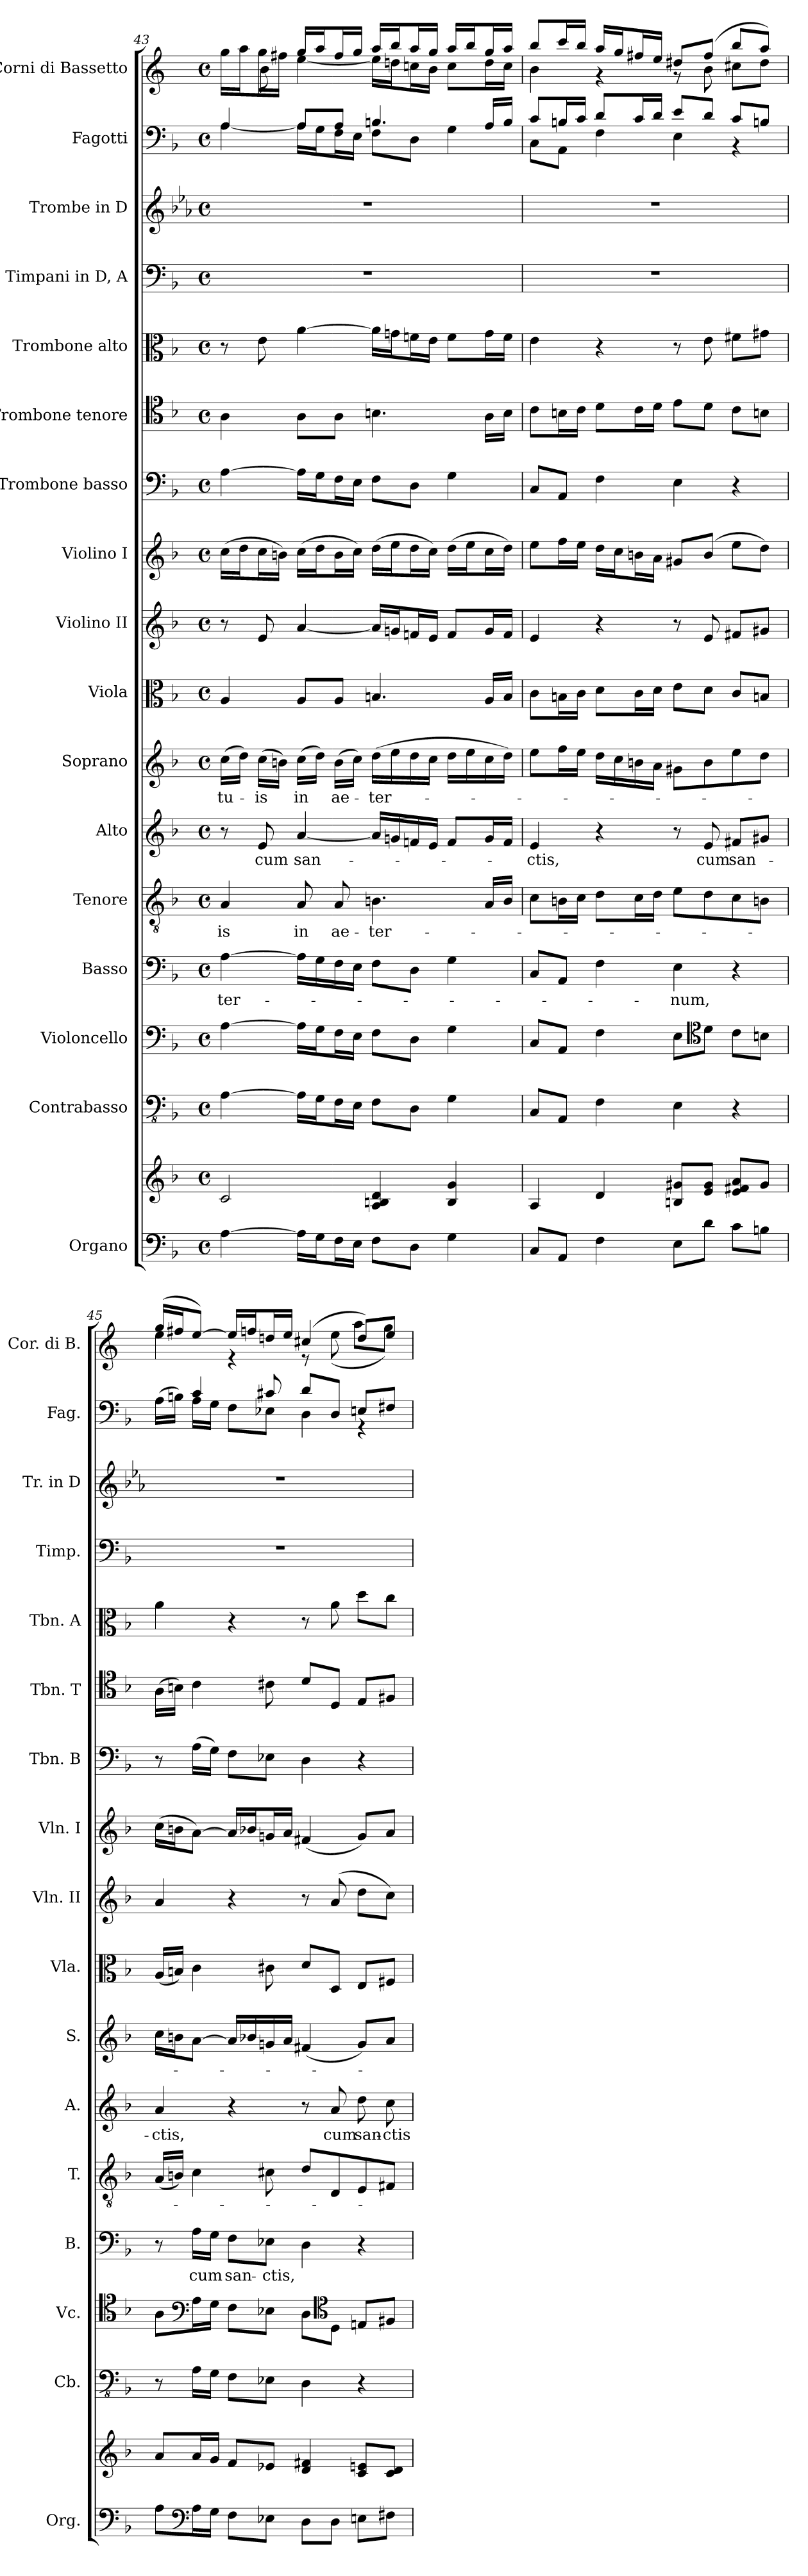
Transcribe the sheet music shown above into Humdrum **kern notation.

**kern	**kern	**kern	**kern	**kern	**text	**kern	**text	**kern	**text	**kern	**text	**kern	**kern	**kern	**kern	**kern	**kern	**kern	**kern	**kern	**kern	**text
*part17	*part17	*part16	*part15	*part14	*part14	*part13	*part13	*part12	*part12	*part11	*part11	*part10	*part9	*part8	*part7	*part6	*part5	*part4	*part3	*part2	*part1	*part1
*staff18	*staff17	*staff16	*staff15	*staff14	*staff14	*staff13	*staff13	*staff12	*staff12	*staff11	*staff11	*staff10	*staff9	*staff8	*staff7	*staff6	*staff5	*staff4	*staff3	*staff2	*staff1	*staff1
*I"Organo	*	*I"Contrabasso	*I"Violoncello	*I"Basso	*	*I"Tenore	*	*I"Alto	*	*I"Soprano	*	*I"Viola	*I"Violino II	*I"Violino I	*I"Trombone basso	*I"Trombone tenore	*I"Trombone alto	*I"Timpani in D, A	*I"Trombe in D	*I"Fagotti	*I"Corni di Bassetto	*
*I'Org.	*	*I'Cb.	*I'Vc.	*I'B.	*	*I'T.	*	*I'A.	*	*I'S.	*	*I'Vla.	*I'Vln. II	*I'Vln. I	*I'Tbn. B	*I'Tbn. T	*I'Tbn. A	*I'Timp.	*I'Tr. in D	*I'Fag.	*I'Cor. di B.	*
!!LO:LB:g=z
*clefF4	*clefG2	*clefFv4	*clefF4	*clefF4	*	*clefGv2	*	*clefG2	*	*clefG2	*	*clefC3	*clefG2	*clefG2	*clefF4	*clefC4	*clefC3	*clefF4	*clefG2	*clefF4	*clefG2	*
*	*	*	*	*	*	*	*	*	*	*	*	*	*	*	*	*	*	*	*ITrd-1c-2	*	*ITrd4c7	*
*k[b-]	*k[b-]	*k[b-]	*k[b-]	*k[b-]	*	*k[b-]	*	*k[b-]	*	*k[b-]	*	*k[b-]	*k[b-]	*k[b-]	*k[b-]	*k[b-]	*k[b-]	*k[b-]	*k[b-]	*k[b-]	*k[b-]	*
*M4/4	*M4/4	*M4/4	*M4/4	*M4/4	*	*M4/4	*	*M4/4	*	*M4/4	*	*M4/4	*M4/4	*M4/4	*M4/4	*M4/4	*M4/4	*M4/4	*M4/4	*M4/4	*M4/4	*
*met(c)	*met(c)	*met(c)	*met(c)	*met(c)	*	*met(c)	*	*met(c)	*	*met(c)	*	*met(c)	*met(c)	*met(c)	*met(c)	*met(c)	*met(c)	*met(c)	*met(c)	*met(c)	*met(c)	*
=43	=43	=43	=43	=43	=43	=43	=43	=43	=43	=43	=43	=43	=43	=43	=43	=43	=43	=43	=43	=43	=43	=43
!	!	!	!	!	!LO:LY:b	!	!LO:LY:b	!	!	!	!LO:LY:b	!	!	!	!	!	!	!	!	!	!	!
*	*	*	*	*	*	*	*	*	*	*	*	*	*	*	*	*	*	*	*	*^	*^	*
[4A\	2c/	[4AA\	[4A\	[4A\	-ter-	4A/	-is	8r	.	(>16cc\LL	tu-	4A/	8r	(>16cc\LL	[4A\	4A\	8r	1r	1r	4A/	[4A\	16cc\LL	8ryy	.
.	.	.	.	.	.	.	.	.	.	16dd\JJ)	.	.	.	16dd\J	.	.	.	.	.	.	.	16dd\J	.	.
!	!	!	!	!	!	!	!	!	!LO:LY:b	!	!LO:LY:b	!	!	!	!	!	!	!	!	!	!	!	!	!
.	.	.	.	.	.	.	.	8e/	cum	(>16cc\LL	-is	.	8e/	16cc\L	.	.	8e\	.	.	.	.	16cc\L	8e\	.
.	.	.	.	.	.	.	.	.	.	16bn\JJ)	.	.	.	16bn\JJ)	.	.	.	.	.	.	.	16bn\JJ	.	.
!	!	!	!	!	!	!	!LO:LY:b	!	!LO:LY:b	!	!LO:LY:b	!	!	!	!	!	!	!	!	!	!	!	!	!
16A\LL]	.	16AA\LL]	16A\LL]	16A\LL]	.	8A/	in	[4a/	san-	(>16cc\LL	in	8A/L	[4a/	(>16cc\LL	16A\LL]	8A\L	[4a\	.	.	8A/L	16A\LL]	16cc/LL	[4a\	.
16G\J	.	16GG\J	16G\J	16G\	.	.	.	.	.	16dd\JJ)	.	.	.	16dd\J	16G\J	.	.	.	.	.	16G\J	16dd/J	.	.
!	!	!	!	!	!	!	!LO:LY:b	!	!	!	!LO:LY:b	!	!	!	!	!	!	!	!	!	!	!	!	!
16F\L	.	16FF\L	16F\L	16F\	.	8A/	ae-	.	.	(>16b\LL	ae-	8A/J	.	16b\L	16F\L	8A\J	.	.	.	8A/J	16F\L	16b/L	.	.
16E\JJ	.	16EE\JJ	16E\JJ	16E\JJ	.	.	.	.	.	16cc\JJ)	.	.	.	16cc\JJ)	16E\JJ	.	.	.	.	.	16E\JJ	16cc/JJ	.	.
!	!	!	!	!	!	!	!LO:LY:b	!	!	!	!LO:LY:b	!	!	!	!	!	!	!	!	!	!	!	!	!
8F\L	4A/ 4Bn/ 4d/	8FF\L	8F\L	8F\L	.	4.Bn\	-ter-	16a/LL]	.	(>16dd\LL	-ter-	4.Bn/	16a/LL]	(>16dd\LL	8F\L	4.Bn\	16a\LL]	.	.	4.Bn/	8F\L	16dd/LL	16a\LL]	.
.	.	.	.	.	.	.	.	16gn/	.	16ee\	.	.	16gn/J	16ee\J	.	.	16gn\J	.	.	.	.	16ee/J	16gn\J	.
8D\J	.	8DD\J	8D\J	8D\J	.	.	.	16fn/	.	16dd\	.	.	16fn/L	16dd\L	8D\J	.	16fn\L	.	.	.	8D\J	16dd/L	16fn\L	.
.	.	.	.	.	.	.	.	16e/JJ	.	16cc\JJ	.	.	16e/JJ	16cc\JJ)	.	.	16e\JJ	.	.	.	.	16cc/JJ	16e\JJ	.
4G\	4B/ 4g/	4GG\	4G\	4G\	.	.	.	8f/L	.	16dd\LL	.	.	8f/L	(>16dd\LL	4G\	.	8f\L	.	.	.	4G\	16dd/LL	8f\L	.
.	.	.	.	.	.	.	.	.	.	16ee\	.	.	.	16ee\J	.	.	.	.	.	.	.	16ee/J	.	.
.	.	.	.	.	.	16A/LL	.	16g/L	.	16cc\	.	16A/LL	16g/L	16cc\L	.	16A\LL	16g\L	.	.	16A/LL	.	16cc/L	16g\L	.
.	.	.	.	.	.	16B/JJ	.	16f/JJ	.	16dd\JJ)	.	16B/JJ	16f/JJ	16dd\JJ)	.	16B\JJ	16f\JJ	.	.	16B/JJ	.	16dd/JJ	16f\JJ	.
=44	=44	=44	=44	=44	=44	=44	=44	=44	=44	=44	=44	=44	=44	=44	=44	=44	=44	=44	=44	=44	=44	=44	=44	=44
!	!	!	!	!	!	!	!	!	!LO:LY:b	!	!	!	!	!	!	!	!	!	!	!	!	!	!	!
8C/L	4A/	8CC/L	8C/L	8C/L	.	8c\L	.	4e/	-ctis,	8ee\L	.	8c\L	4e/	8ee\L	8C/L	8c\L	4e\	1r	1r	8c/L	8C\L	8ee/L	4e\	.
8AA/J	.	8AAA/J	8AA/J	8AA/J	.	16Bn\L	.	.	.	16ff\L	.	16Bn\L	.	16ff\L	8AA/J	16Bn\L	.	.	.	16Bn/L	8AA\J	16ff/L	.	.
.	.	.	.	.	.	16c\JJ	.	.	.	16ee\JJ	.	16c\JJ	.	16ee\JJ	.	16c\JJ	.	.	.	16c/JJ	.	16ee/JJ	.	.
4F\	4d/	4FF\	4F\	4F\	.	8d\L	.	4r	.	16dd\LL	.	8d\L	4r	16dd\LL	4F\	8d\L	4r	.	.	8d/L	4F\	16dd/LL	4r	.
.	.	.	.	.	.	.	.	.	.	16cc\	.	.	.	16cc\J	.	.	.	.	.	.	.	16cc/J	.	.
.	.	.	.	.	.	16c\L	.	.	.	16bn\	.	16c\L	.	16bn\L	.	16c\L	.	.	.	16c/L	.	16bn/L	.	.
.	.	.	.	.	.	16d\JJ	.	.	.	16a\JJ	.	16d\JJ	.	16a\JJ	.	16d\JJ	.	.	.	16d/JJ	.	16a/JJ	.	.
!	!	!	!	!	!LO:LY:b	!	!	!	!	!	!	!	!	!	!	!	!	!	!	!	!	!	!	!
8E\L	8Bn/ 8g#X/L	4EE\	8E\L	4E\	-num,	8e\L	.	8r	.	8g#X\L	.	8e\L	8r	8g#X/L	4E\	8e\L	8r	.	.	8e/L	4E\	8g#X/L	8r	.
*	*	*	*clefC4	*	*	*	*	*	*	*	*	*	*	*	*	*	*	*	*	*	*	*	*	*
!	!	!	!	!	!	!	!	!	!LO:LY:b	!	!	!	!	!	!	!	!	!	!	!	!	!	!	!
8d\J	8e/ 8g#/J	.	8d\J	.	.	8d\	.	8e/	cum	8b\	.	8d\J	8e/	(>8b/J	.	8d\J	8e\	.	.	8d/J	.	(>8b/J	8e\	.
!	!	!	!	!	!	!	!	!	!LO:LY:b	!	!	!	!	!	!	!	!	!	!	!	!	!	!	!
8c\L	8e/ 8f#X/ 8a/L	4r	8c\L	4r	.	8c\	.	8f#X/L	san-	8ee\	.	8c/L	8f#X/L	8ee\L	4r	8c\L	8f#X\L	.	.	8c/L	4r	8ee/L	8f#X\L	.
8Bn\J	8g#/J	.	8Bn\J	.	.	8Bn\J	.	8g#X/J	.	8dd\J	.	8Bn/J	8g#X/J	8dd\J)	.	8Bn\J	8g#X\J	.	.	8Bn/J	.	8dd/J)	8g#\J	.
=45	=45	=45	=45	=45	=45	=45	=45	=45	=45	=45	=45	=45	=45	=45	=45	=45	=45	=45	=45	=45	=45	=45	=45	=45
!	!	!	!	!	!	!	!	!	!LO:LY:b	!	!	!	!	!	!	!	!	!	!	!	!	!	!	!
8A\L	8a/L	8r	8A\L	8r	.	(<16A/LL	.	4a/	-ctis,	16cc\LL	.	(<16A/LL	4a/	(>16cc\LL	8r	(>16A\LL	4a\	1r	1r	(>16A\LL	8ryy	(>16cc/LL	4a\	.
.	.	.	.	.	.	16Bn/JJ)	.	.	.	16bn\J	.	16Bn/JJ)	.	16bn\J	.	16Bn\JJ)	.	.	.	16Bn\JJ)	.	16bn/J	.	.
*clefF4	*	*	*clefF4	*	*	*	*	*	*	*	*	*	*	*	*	*	*	*	*	*	*	*	*	*
!	!	!	!	!	!LO:LY:b	!	!	!	!	!	!	!	!	!	!	!	!	!	!	!	!	!	!	!
16A\L	16a/L	16AA\LL	16A\L	16A\LL	cum	4c\	.	.	.	[8a\J	.	4c\	.	[8a\J)	(>16A\LL	4c\	.	.	.	4c/	16A\LL	[8a/J)	.	.
16G\JJ	16g/JJ	16GG\JJ	16G\JJ	16G\JJ	.	.	.	.	.	.	.	.	.	.	16G\JJ)	.	.	.	.	.	16G\JJ	.	.	.
!	!	!	!	!	!LO:LY:b	!	!	!	!	!	!	!	!	!	!	!	!	!	!	!	!	!	!	!
8F\L	8f/L	8FF\L	8F\L	8F\L	san-	.	.	4r	.	16a/LL]	.	.	4r	16a/LL]	8F\L	.	4r	.	.	.	8F\L	16a/LL]	4r	.
.	.	.	.	.	.	.	.	.	.	16b-X/	.	.	.	16b-X/J	.	.	.	.	.	.	.	16b-X/J	.	.
!	!	!	!	!	!LO:LY:b	!	!	!	!	!	!	!	!	!	!	!	!	!	!	!	!	!	!	!
8E-X\J	8e-X/J	8EE-X\J	8E-X\J	8E-X\J	-ctis,	8c#X\	.	.	.	16gn/	.	8c#X\	.	16gn/L	8E-X\J	8c#X\	.	.	.	8c#X/	8E-X\J	16gn/L	.	.
.	.	.	.	.	.	.	.	.	.	16a/JJ	.	.	.	16a/JJ	.	.	.	.	.	.	.	16a/JJ	.	.
8D\L	4d/ 4f#X/	4DD\	8D\L	4D\	.	8d/L	.	8r	.	(<4f#X/	.	8d/L	8r	(<4f#X/	4D\	8d/L	8r	.	.	8d/L	4D\	(>4f#X/	8r	.
*	*	*	*clefC4	*	*	*	*	*	*	*	*	*	*	*	*	*	*	*	*	*	*	*	*	*
!	!	!	!	!	!	!	!	!	!LO:LY:b	!	!	!	!	!	!	!	!	!	!	!	!	!	!	!
8D\J	.	.	8D\J	.	.	8D/	.	8a/	cum	.	.	8D/J	(>8a/	.	.	8D/J	8a\	.	.	8D/J	.	.	(<8a\	.
!	!	!	!	!	!	!	!	!	!LO:LY:b	!	!	!	!	!	!	!	!	!	!	!	!	!	!	!
8En\L	8c/ 8en/L	4r	8En/L	4r	.	8E/	.	8dd\	san-	8g/L)	.	8E/L	8dd\L	8g/L)	4r	8E/L	8dd\L	.	.	8En/L	4r	8g/L)	8dd\L	.
!	!	!	!	!	!	!	!	!	!LO:LY:b	!	!	!	!	!	!	!	!	!	!	!	!	!	!	!
8F#X\J	8c/ 8d/J	.	8F#X/J	.	.	8F#X/J	.	8cc\	-ctis	8a/J	.	8F#X/J	8cc\J)	8a/J	.	8F#X/J	8cc\J	.	.	8F#X/J	.	8a/J	8cc\J)	.
*	*	*	*	*	*	*	*	*	*	*	*	*	*	*	*	*	*	*	*	*v	*v	*	*	*
*	*	*	*	*	*	*	*	*	*	*	*	*	*	*	*	*	*	*	*	*	*v	*v	*
=	=	=	=	=	=	=	=	=	=	=	=	=	=	=	=	=	=	=	=	=	=	=
*-	*-	*-	*-	*-	*-	*-	*-	*-	*-	*-	*-	*-	*-	*-	*-	*-	*-	*-	*-	*-	*-	*-
